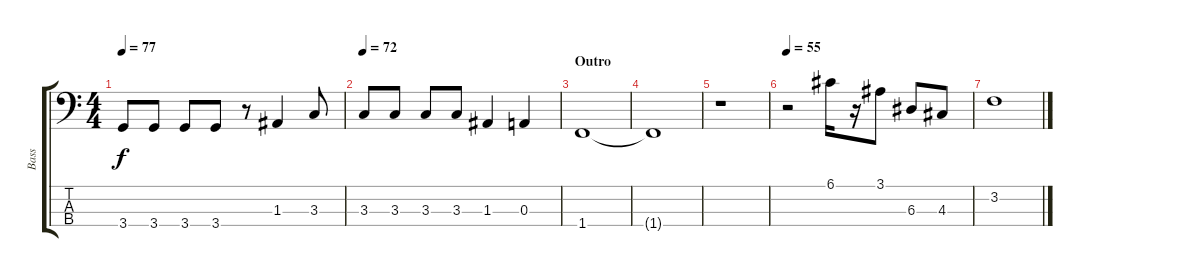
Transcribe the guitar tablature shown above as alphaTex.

\track ("Bass" "Bass") {instrument electricbassfinger}
\staff {score tabs}
\tuning (G2 D2 A1 E1) {hide}
\ts (4 4)
\tempo 77
\clef f4
\ks c
3.4.8{dy f} 3.4.8 3.4.8 3.4.8 r.8 1.3.4 3.3.8 |
\tempo 72
3.3.8 3.3.8 3.3.8 3.3.8 1.3.4 0.3.4 |
\section ("" "Outro")
1.4.1 |
1.4{t}.1 |
r.1 |
\tempo 55
r.2 6.1.16 r.16 3.1.8 6.3.8 4.3.8 |
3.2.1
